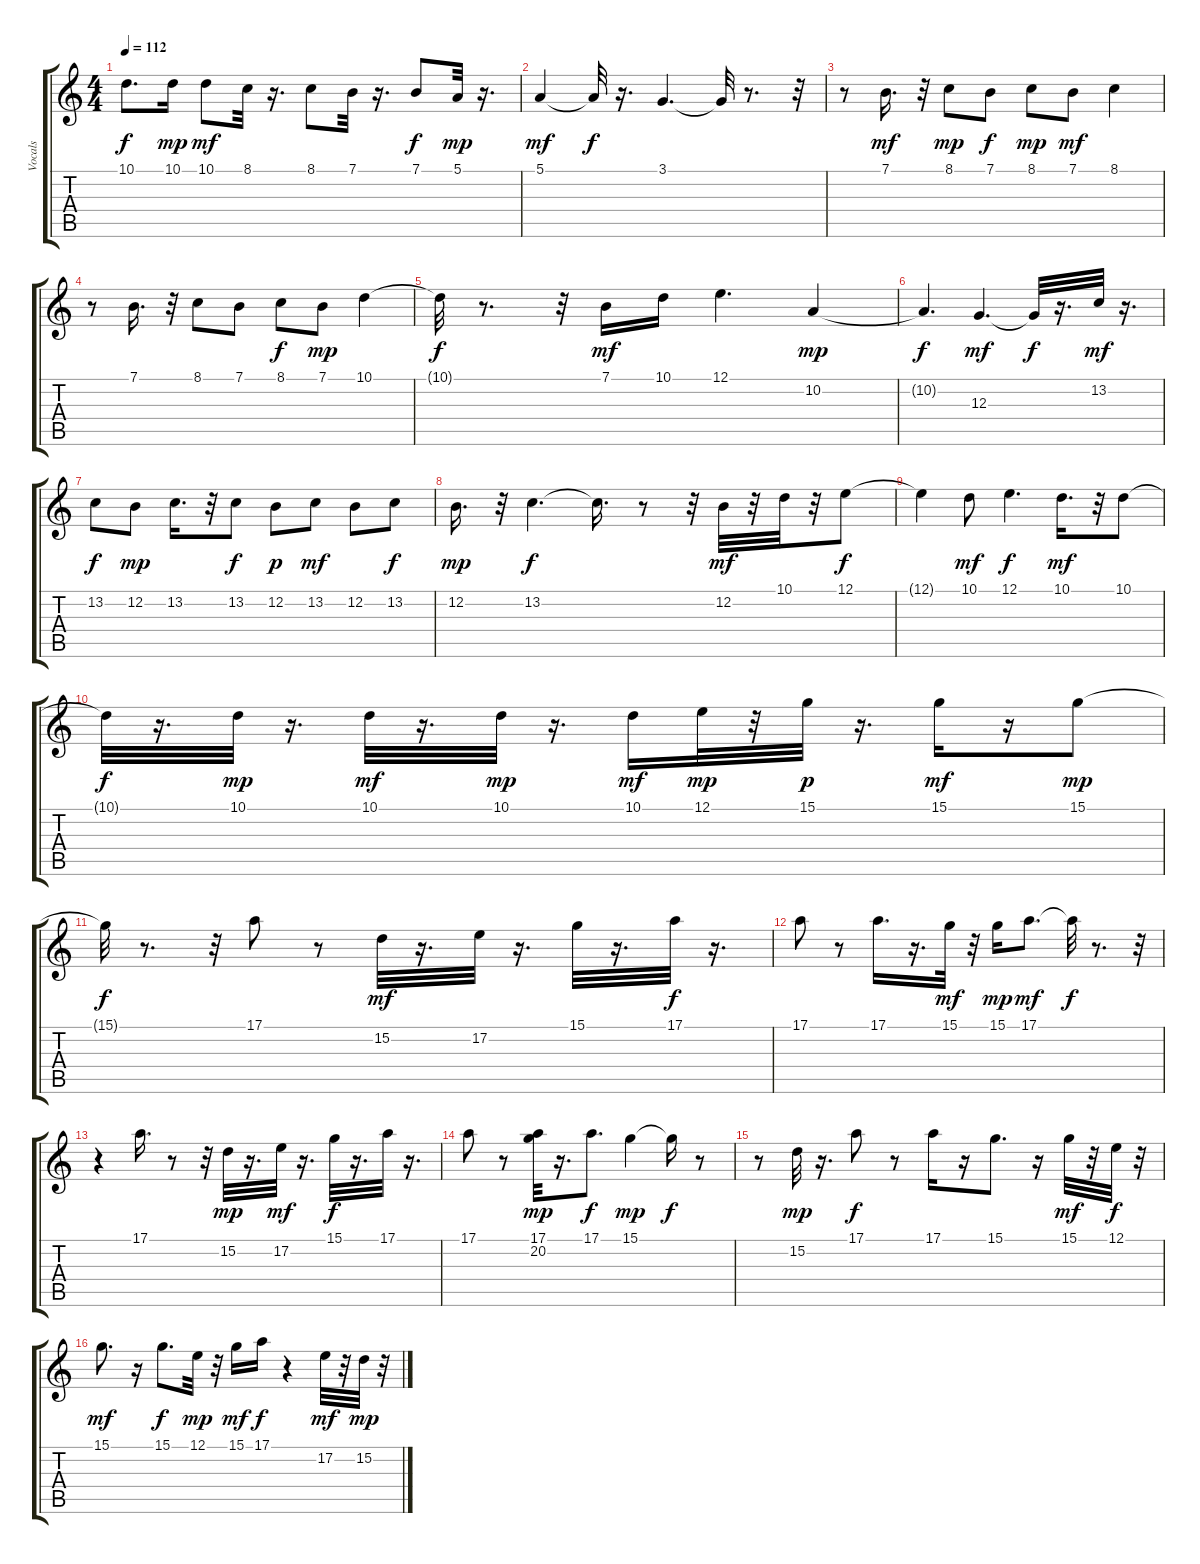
\track ("Vocals" "Vocals") {instrument lead8bassandlead}
\staff {score tabs}
\tuning (E4 B3 G3 D3 A2 E2) {hide}
\ts (4 4)
\tempo 112
\clef g2
\ks c
10.1{t}.8{d dy f} 10.1.16{dy mp} 10.1.8{dy mf} 8.1.32 r.16{d} 8.1.8 7.1.32 r.16{d} 7.1.8{dy f} 5.1.32{dy mp} r.16{d} |
5.1.4{dy mf} 5.1{t}.32{dy f} r.16{d} 3.1.4{d} 3.1{t}.32 r.8{d} r.32 |
r.8 7.1.16{d dy mf} r.32 8.1.8{dy mp} 7.1.8{dy f} 8.1.8{dy mp} 7.1.8{dy mf} 8.1.4 |
r.8 7.1.16{d} r.32 8.1.8 7.1.8 8.1.8{dy f} 7.1.8{dy mp} 10.1.4 |
10.1{t}.32{dy f} r.8{d} r.32 7.1.16{dy mf} 10.1.16 12.1.4{d} 10.2.4{dy mp} |
10.2{t}.4{d dy f} 12.3.4{d dy mf} 12.3{t}.32{dy f} r.16{d} 13.2.32{dy mf} r.16{d} |
13.2.8{dy f} 12.2.8{dy mp} 13.2.16{d} r.32 13.2.8{dy f} 12.2.8{dy p} 13.2.8{dy mf} 12.2.8 13.2.8{dy f} |
12.2.16{d dy mp} r.32 13.2.4{d dy f} 13.2{t}.16{d} r.8 r.32 12.2.32{dy mf} r.32 10.1.32 r.32 12.1.8{dy f} |
12.1{t}.4 10.1.8{dy mf} 12.1.4{d dy f} 10.1.16{d dy mf} r.32 10.1.8 |
10.1{t}.32{dy f} r.16{d} 10.1.32{dy mp} r.16{d} 10.1.32{dy mf} r.16{d} 10.1.32{dy mp} r.16{d} 10.1.16{dy mf} 12.1.32{dy mp} r.32 15.1.32{dy p} r.16{d} 15.1.16{dy mf} r.16 15.1.8{dy mp} |
15.1{t}.32{dy f} r.8{d} r.32 17.1.8 r.8 15.2.32{dy mf} r.16{d} 17.2.32 r.16{d} 15.1.32 r.16{d} 17.1.32{dy f} r.16{d} |
17.1.8 r.8 17.1.16{d} r.16{d} 15.1.32{dy mf} r.32 15.1.16{dy mp} 17.1.8{d dy mf} 17.1{t}.32{dy f} r.8{d} r.32 |
r.4 17.1.16{d} r.8 r.32 15.2.32{dy mp} r.16{d} 17.2.32{dy mf} r.16{d} 15.1.32{dy f} r.16{d} 17.1.32 r.16{d} |
17.1.8 r.8 (17.1 20.2).32{dy mp} r.16{d} 17.1.8{d dy f} 15.1.4{dy mp} 15.1{t}.16{dy f} r.8 |
r.8 15.2.32{dy mp} r.16{d} 17.1.8{dy f} r.8 17.1.16 r.16 15.1.8{d} r.16 15.1.32{dy mf} r.32 12.1.32{dy f} r.32 |
15.1.8{d dy mf} r.16 15.1.8{d dy f} 12.1.32{dy mp} r.32 15.1.16{dy mf} 17.1.16{dy f} r.4 17.2.32{dy mf} r.32 15.2.32{dy mp} r.32
